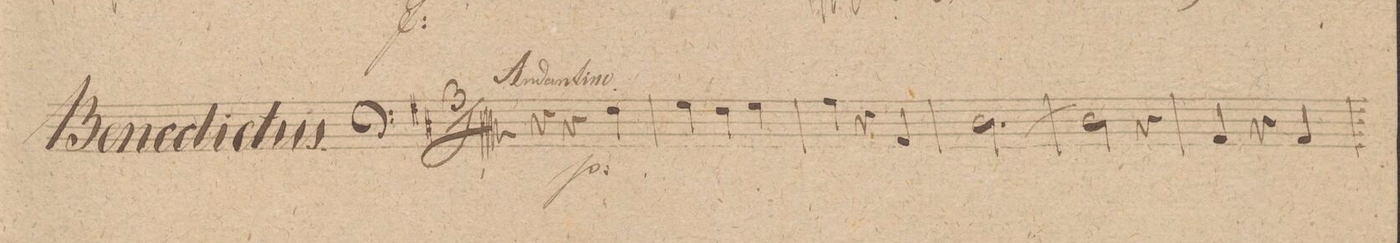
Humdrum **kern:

**kern	**dynam
*I"Baſso	*
*clefF4	*
*k[f#c#]	*
*M3/4	*
4r	.
4r	p
*4\right	*
4F#\	p
=2	=2
4G\	.
4F#\	.
4G\	.
=3	=3
4A\	.
4r	.
4AA/	.
=4	=4
*2\right	*
[2.D\	.
=5	=5
2D\]	.
4r	.
=6	=6
4AA/	.
4r	.
4AA/	.
=7	=7
*-	*-
